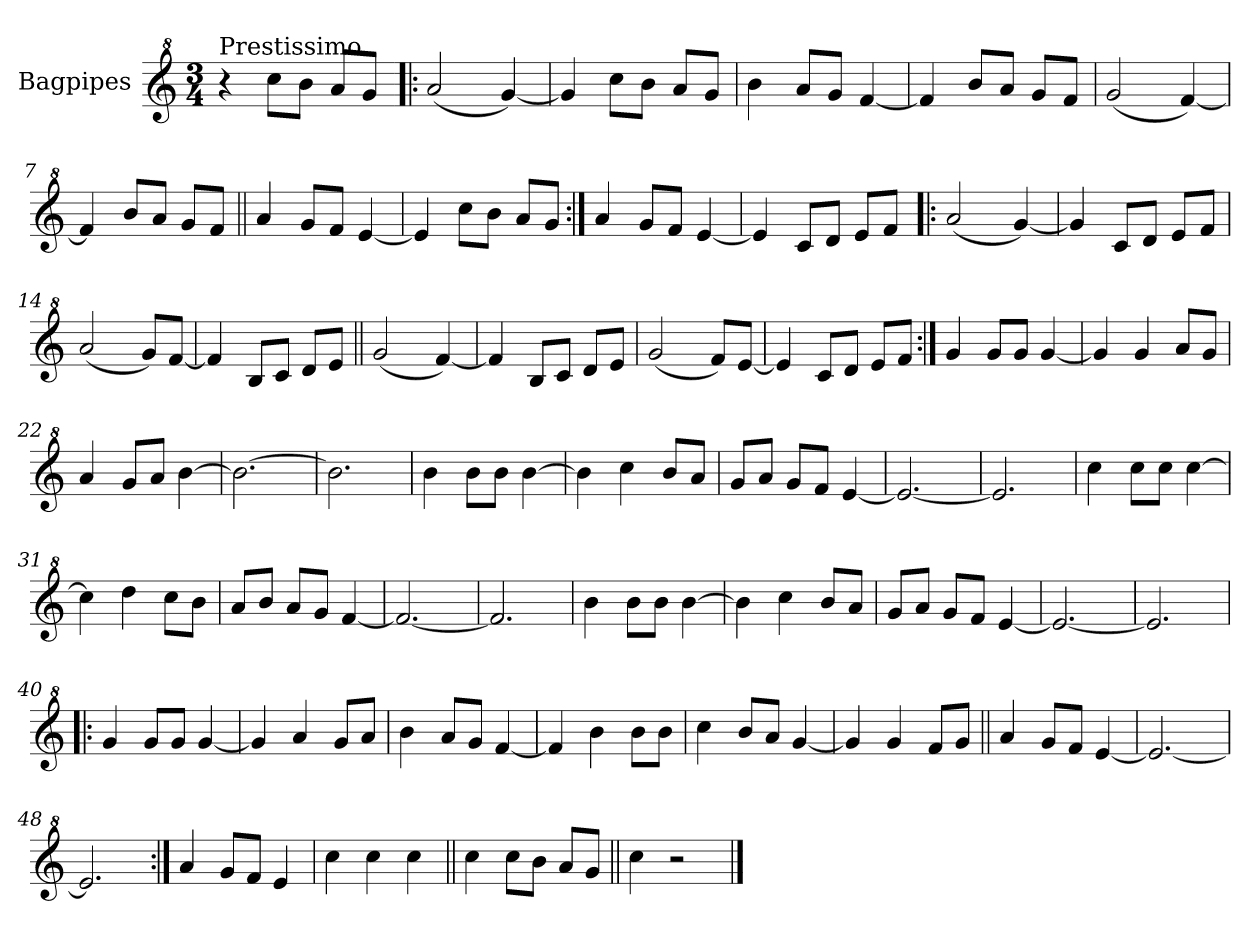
**kern
*part1
*staff1
*I"Bagpipes
*I'Bag
*clefG^2
*k[]
*C:
*M3/4
=1
!LO:TX:a:t=Prestissimo
4r
8ccc\L
8bb\J
8aa/L
8gg/J
=2!|:
(2aa/
[4gg/)
=3
4gg/]
8ccc\L
8bb\J
8aa/L
8gg/J
=4
4bb\
8aa/L
8gg/J
[4ff/
=5
4ff/]
8bb/L
8aa/J
8gg/L
8ff/J
=6
(2gg/
[4ff/)
=7
4ff/]
8bb/L
8aa/J
8gg/L
8ff/J
=8||
4aa/
8gg/L
8ff/J
[4ee/
!!LO:LB:g=z
=9
4ee/]
8ccc\L
8bb\J
8aa/L
8gg/J
=10:|!
4aa/
8gg/L
8ff/J
[4ee/
=11
4ee/]
8cc/L
8dd/J
8ee/L
8ff/J
=12!|:
(2aa/
[4gg/)
=13
4gg/]
8cc/L
8dd/J
8ee/L
8ff/J
=14
(2aa/
8gg/L)
[8ff/J
=15
4ff/]
8b/L
8cc/J
8dd/L
8ee/J
=16||
(2gg/
[4ff/)
=17
4ff/]
8b/L
8cc/J
8dd/L
8ee/J
!!LO:LB:g=z
=18
(2gg/
8ff/L)
[8ee/J
=19
4ee/]
8cc/L
8dd/J
8ee/L
8ff/J
=20:|!
4gg/
8gg/L
8gg/J
[4gg/
=21
4gg/]
4gg/
8aa/L
8gg/J
=22
4aa/
8gg/L
8aa/J
[4bb\
=23
2.bb\_
=24
2.bb\]
=25
4bb\
8bb\L
8bb\J
[4bb\
=26
4bb\]
4ccc\
8bb/L
8aa/J
=27
8gg/L
8aa/J
8gg/L
8ff/J
[4ee/
!!LO:LB:g=z
=28
2.ee/_
=29
2.ee/]
=30
4ccc\
8ccc\L
8ccc\J
[4ccc\
=31
4ccc\]
4ddd\
8ccc\L
8bb\J
=32
8aa/L
8bb/J
8aa/L
8gg/J
[4ff/
=33
2.ff/_
=34
2.ff/]
=35
4bb\
8bb\L
8bb\J
[4bb\
=36
4bb\]
4ccc\
8bb/L
8aa/J
=37
8gg/L
8aa/J
8gg/L
8ff/J
[4ee/
=38
2.ee/_
!!LO:LB:g=z
=39
2.ee/]
=40!|:
4gg/
8gg/L
8gg/J
[4gg/
=41
4gg/]
4aa/
8gg/L
8aa/J
=42
4bb\
8aa/L
8gg/J
[4ff/
=43
4ff/]
4bb\
8bb\L
8bb\J
=44
4ccc\
8bb/L
8aa/J
[4gg/
=45
4gg/]
4gg/
8ff/L
8gg/J
=46||
4aa/
8gg/L
8ff/J
[4ee/
=47
2.ee/_
=48
2.ee/]
!!LO:LB:g=z
=49:|!
4aa/
8gg/L
8ff/J
4ee/
=50
4ccc\
4ccc\
4ccc\
=51||
4ccc\
8ccc\L
8bb\J
8aa/L
8gg/J
=52||
4ccc\
2r
==
*-
